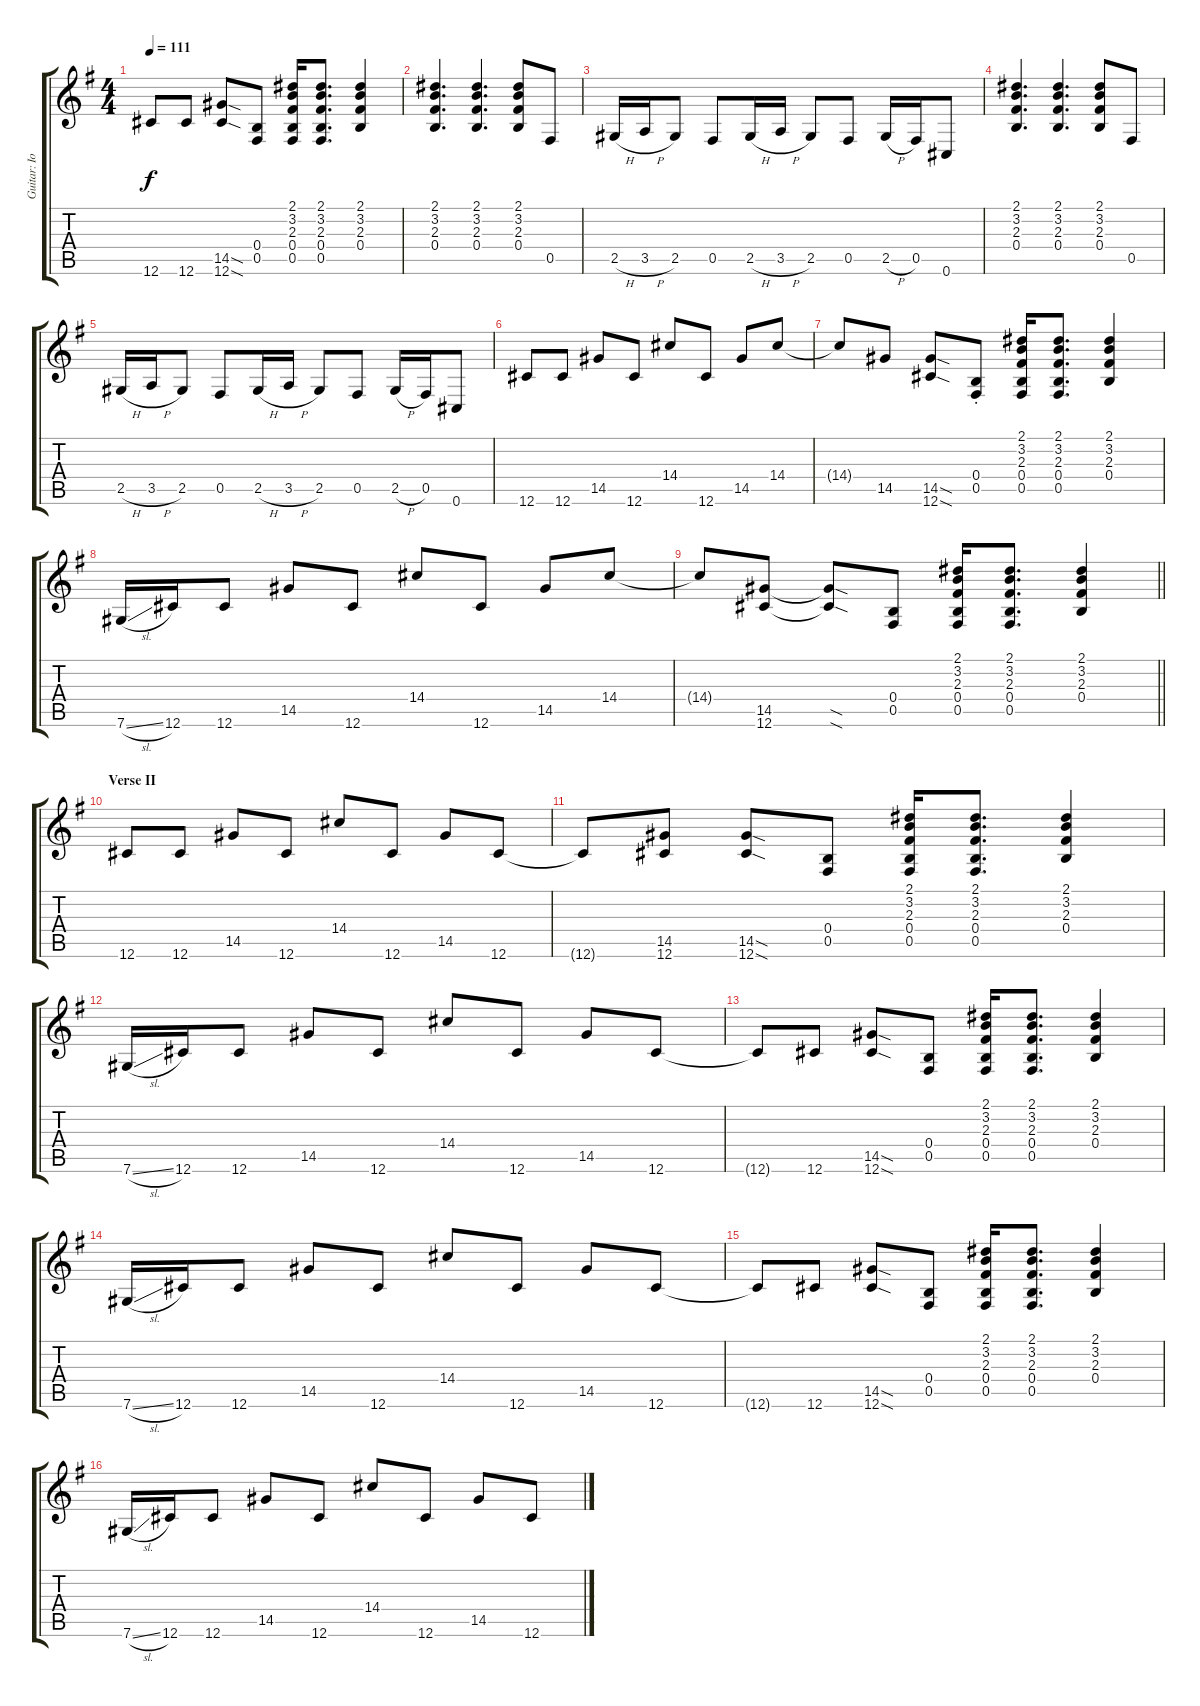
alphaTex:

\track ("Guitar: IommI" "Guitar: Io") {instrument distortionguitar}
\staff {score tabs}
\tuning (Db4 Ab3 E3 B2 Gb2 Db2) {hide}
\ts (4 4)
\tempo 111
\clef g2
\ks g
12.6{t}.8{dy f} 12.6.8 (14.5{sod} 12.6{sod}).8 (0.4 0.5).8 (2.1 3.2 2.3 0.4 0.5).16 (2.1 3.2 2.3 0.4 0.5).8{d} (2.1 3.2 2.3 0.4).4 |
(2.1 3.2 2.3 0.4).4{d} (2.1 3.2 2.3 0.4).4{d} (2.1 3.2 2.3 0.4).8 0.5.8 |
2.5{h}.16 3.5{h}.16 2.5.8 0.5.8 2.5{h}.16 3.5{h}.16 2.5.8 0.5.8 2.5{h}.16 0.5.16 0.6.8 |
(2.1 3.2 2.3 0.4).4{d} (2.1 3.2 2.3 0.4).4{d} (2.1 3.2 2.3 0.4).8 0.5.8 |
2.5{h}.16 3.5{h}.16 2.5.8 0.5.8 2.5{h}.16 3.5{h}.16 2.5.8 0.5.8 2.5{h}.16 0.5.16 0.6.8 |
12.6.8 12.6.8 14.5.8 12.6.8 14.4.8 12.6.8 14.5.8 14.4.8 |
14.4{t}.8 14.5.8 (14.5{sod} 12.6{sod}).8 (0.4{st} 0.5{st}).8 (2.1 3.2 2.3 0.4 0.5).16 (2.1 3.2 2.3 0.4 0.5).8{d} (2.1 3.2 2.3 0.4).4 |
7.6{sl}.16 12.6.16 12.6.8 14.5.8 12.6.8 14.4.8 12.6.8 14.5.8 14.4.8 |
\barLineRight lightlight
14.4{t}.8 (14.5 12.6).8 (14.5{sod t} 12.6{sod t}).8 (0.4 0.5).8 (2.1 3.2 2.3 0.4 0.5).16 (2.1 3.2 2.3 0.4 0.5).8{d} (2.1 3.2 2.3 0.4).4 |
\section ("" "Verse II")
12.6.8 12.6.8 14.5.8 12.6.8 14.4.8 12.6.8 14.5.8 12.6.8 |
12.6{t}.8 (14.5 12.6).8 (14.5{sod} 12.6{sod}).8 (0.4 0.5).8 (2.1 3.2 2.3 0.4 0.5).16 (2.1 3.2 2.3 0.4 0.5).8{d} (2.1 3.2 2.3 0.4).4 |
7.6{sl}.16 12.6.16 12.6.8 14.5.8 12.6.8 14.4.8 12.6.8 14.5.8 12.6.8 |
12.6{t}.8 12.6.8 (14.5{sod} 12.6{sod}).8 (0.4 0.5).8 (2.1 3.2 2.3 0.4 0.5).16 (2.1 3.2 2.3 0.4 0.5).8{d} (2.1 3.2 2.3 0.4).4 |
7.6{sl}.16 12.6.16 12.6.8 14.5.8 12.6.8 14.4.8 12.6.8 14.5.8 12.6.8 |
12.6{t}.8 12.6.8 (14.5{sod} 12.6{sod}).8 (0.4 0.5).8 (2.1 3.2 2.3 0.4 0.5).16 (2.1 3.2 2.3 0.4 0.5).8{d} (2.1 3.2 2.3 0.4).4 |
7.6{sl}.16 12.6.16 12.6.8 14.5.8 12.6.8 14.4.8 12.6.8 14.5.8 12.6.8
